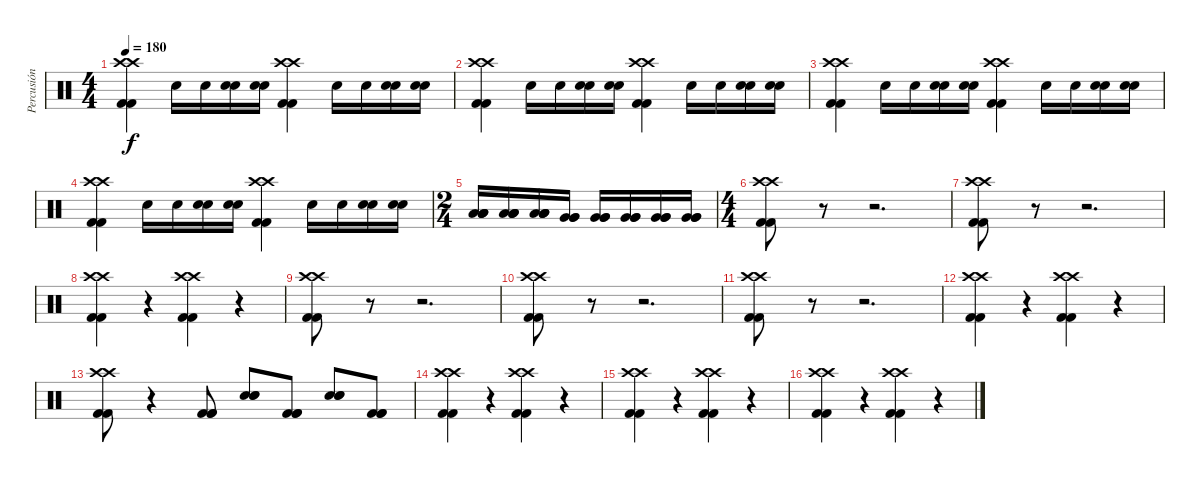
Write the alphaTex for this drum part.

\track ("Percusión" "Percusión") {instrument percussion}
\staff {score}
\articulation defaults
\ts (4 4)
\tempo 180
\clef neutral
\ks c
("Kick (hit) 2" "Kick (hit) 2" "Crash high (hit)" "Crash high (hit)").4{dy f} "Snare (hit) 2".16 "Snare (hit) 2".16 ("Snare (hit) 2" "Snare (hit) 2").16 ("Snare (hit) 2" "Snare (hit) 2").16 ("Kick (hit) 2" "Kick (hit) 2" "Crash high (hit)" "Crash high (hit)").4 "Snare (hit) 2".16 "Snare (hit) 2".16 ("Snare (hit) 2" "Snare (hit) 2").16 ("Snare (hit) 2" "Snare (hit) 2").16 |
("Kick (hit) 2" "Kick (hit) 2" "Crash high (hit)" "Crash high (hit)").4 "Snare (hit) 2".16 "Snare (hit) 2".16 ("Snare (hit) 2" "Snare (hit) 2").16 ("Snare (hit) 2" "Snare (hit) 2").16 ("Kick (hit) 2" "Kick (hit) 2" "Crash high (hit)" "Crash high (hit)").4 "Snare (hit) 2".16 "Snare (hit) 2".16 ("Snare (hit) 2" "Snare (hit) 2").16 ("Snare (hit) 2" "Snare (hit) 2").16 |
("Kick (hit) 2" "Kick (hit) 2" "Crash high (hit)" "Crash high (hit)").4 "Snare (hit) 2".16 "Snare (hit) 2".16 ("Snare (hit) 2" "Snare (hit) 2").16 ("Snare (hit) 2" "Snare (hit) 2").16 ("Kick (hit) 2" "Kick (hit) 2" "Crash high (hit)" "Crash high (hit)").4 "Snare (hit) 2".16 "Snare (hit) 2".16 ("Snare (hit) 2" "Snare (hit) 2").16 ("Snare (hit) 2" "Snare (hit) 2").16 |
("Kick (hit) 2" "Kick (hit) 2" "Crash high (hit)" "Crash high (hit)").4 "Snare (hit) 2".16 "Snare (hit) 2".16 ("Snare (hit) 2" "Snare (hit) 2").16 ("Snare (hit) 2" "Snare (hit) 2").16 ("Kick (hit) 2" "Kick (hit) 2" "Crash high (hit)" "Crash high (hit)").4 "Snare (hit) 2".16 "Snare (hit) 2".16 ("Snare (hit) 2" "Snare (hit) 2").16 ("Snare (hit) 2" "Snare (hit) 2").16 |
\ts (2 4)
("Low Floor Tom (hit)" "Low Floor Tom (hit)" "Low Floor Tom (hit)" "Low Floor Tom (hit)").16 ("Low Floor Tom (hit)" "Low Floor Tom (hit)" "Low Floor Tom (hit)" "Low Floor Tom (hit)").16 ("Low Floor Tom (hit)" "Low Floor Tom (hit)" "Low Floor Tom (hit)" "Low Floor Tom (hit)").16 ("Very Low Tom (hit)" "Very Low Tom (hit)" "Very Low Tom (hit)").16 ("Very Low Tom (hit)" "Very Low Tom (hit)" "Very Low Tom (hit)").16 ("Very Low Tom (hit)" "Very Low Tom (hit)" "Very Low Tom (hit)").16 ("Very Low Tom (hit)" "Very Low Tom (hit)" "Very Low Tom (hit)").16 ("Very Low Tom (hit)" "Very Low Tom (hit)" "Very Low Tom (hit)").16 |
\ts (4 4)
("Kick (hit) 2" "Kick (hit) 2" "Crash high (hit)" "Crash high (hit)").8 r.8 r.2{d} |
("Kick (hit) 2" "Kick (hit) 2" "Crash high (hit)" "Crash high (hit)").8 r.8 r.2{d} |
("Kick (hit) 2" "Kick (hit) 2" "Crash high (hit)" "Crash high (hit)").4 r.4 ("Kick (hit) 2" "Kick (hit) 2" "Crash high (hit)" "Crash high (hit)").4 r.4 |
("Kick (hit) 2" "Kick (hit) 2" "Crash high (hit)" "Crash high (hit)").8 r.8 r.2{d} |
("Kick (hit) 2" "Kick (hit) 2" "Crash high (hit)" "Crash high (hit)").8 r.8 r.2{d} |
("Kick (hit) 2" "Kick (hit) 2" "Crash high (hit)" "Crash high (hit)").8 r.8 r.2{d} |
("Kick (hit) 2" "Kick (hit) 2" "Crash high (hit)" "Crash high (hit)").4 r.4 ("Kick (hit) 2" "Kick (hit) 2" "Crash high (hit)" "Crash high (hit)").4 r.4 |
("Kick (hit) 2" "Kick (hit) 2" "Crash high (hit)" "Crash high (hit)").8 r.4 ("Kick (hit) 2" "Kick (hit) 2" "Kick (hit) 2").8 ("Snare (hit) 2" "Snare (hit) 2" "Snare (hit) 2").8 ("Kick (hit) 2" "Kick (hit) 2" "Kick (hit) 2").8 ("Snare (hit) 2" "Snare (hit) 2" "Snare (hit) 2").8 ("Kick (hit) 2" "Kick (hit) 2" "Kick (hit) 2").8 |
("Kick (hit) 2" "Kick (hit) 2" "Crash high (hit)" "Crash high (hit)").4 r.4 ("Kick (hit) 2" "Kick (hit) 2" "Crash high (hit)" "Crash high (hit)").4 r.4 |
("Kick (hit) 2" "Kick (hit) 2" "Crash high (hit)" "Crash high (hit)").4 r.4 ("Kick (hit) 2" "Kick (hit) 2" "Crash high (hit)" "Crash high (hit)").4 r.4 |
("Kick (hit) 2" "Kick (hit) 2" "Crash high (hit)" "Crash high (hit)").4 r.4 ("Kick (hit) 2" "Kick (hit) 2" "Crash high (hit)" "Crash high (hit)").4 r.4
